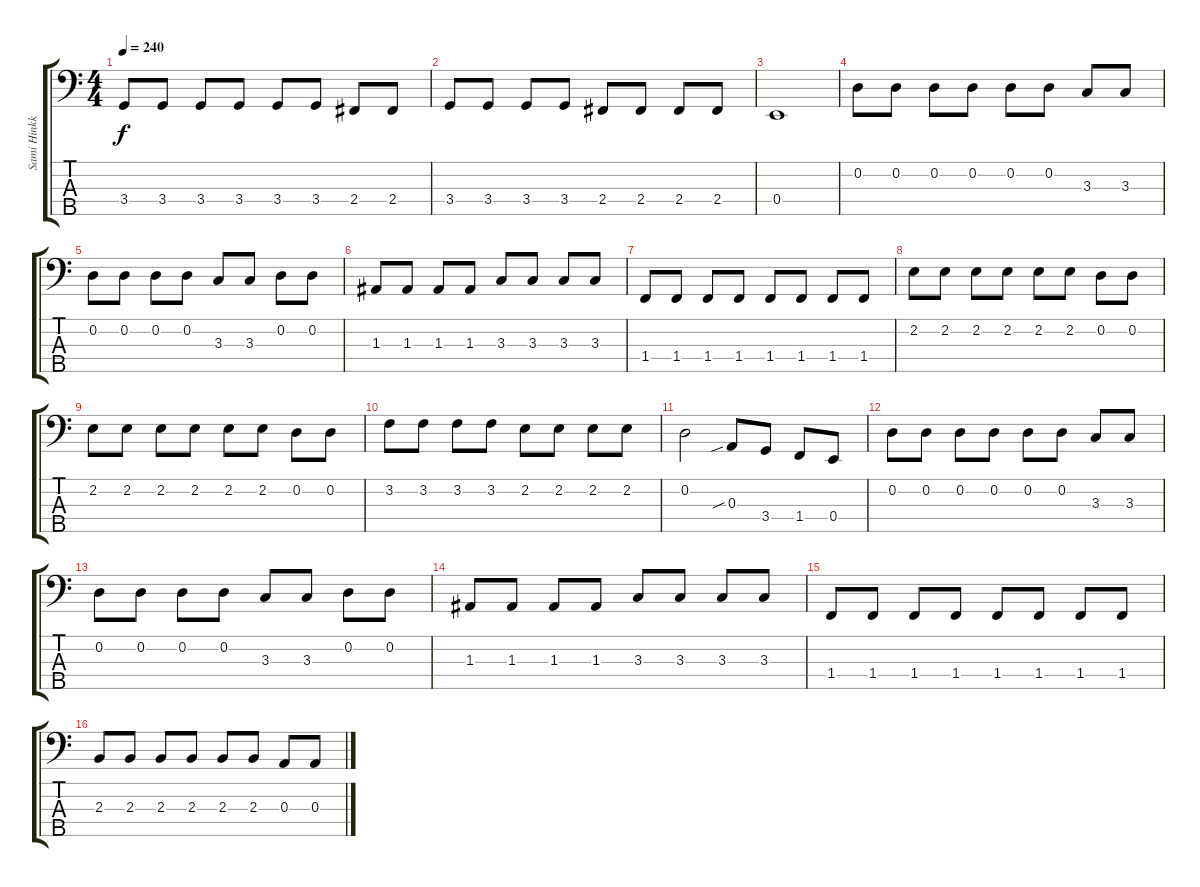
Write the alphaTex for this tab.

\track ("Sami Hinkka" "Sami Hinkk") {instrument electricbassfinger}
\staff {score tabs}
\tuning (G2 D2 A1 E1 B0) {hide}
\ts (4 4)
\tempo 240
\clef f4
\ks c
3.4.8{dy f} 3.4.8 3.4.8 3.4.8 3.4.8 3.4.8 2.4.8 2.4.8 |
3.4.8 3.4.8 3.4.8 3.4.8 2.4.8 2.4.8 2.4.8 2.4.8 |
0.4.1 |
0.2.8 0.2.8 0.2.8 0.2.8 0.2.8 0.2.8 3.3.8 3.3.8 |
0.2.8 0.2.8 0.2.8 0.2.8 3.3.8 3.3.8 0.2.8 0.2.8 |
1.3.8 1.3.8 1.3.8 1.3.8 3.3.8 3.3.8 3.3.8 3.3.8 |
1.4.8 1.4.8 1.4.8 1.4.8 1.4.8 1.4.8 1.4.8 1.4.8 |
2.2.8 2.2.8 2.2.8 2.2.8 2.2.8 2.2.8 0.2.8 0.2.8 |
2.2.8 2.2.8 2.2.8 2.2.8 2.2.8 2.2.8 0.2.8 0.2.8 |
3.2.8 3.2.8 3.2.8 3.2.8 2.2.8 2.2.8 2.2.8 2.2.8 |
0.2.2 0.3{sib}.8 3.4.8 1.4.8 0.4.8 |
0.2.8 0.2.8 0.2.8 0.2.8 0.2.8 0.2.8 3.3.8 3.3.8 |
0.2.8 0.2.8 0.2.8 0.2.8 3.3.8 3.3.8 0.2.8 0.2.8 |
1.3.8 1.3.8 1.3.8 1.3.8 3.3.8 3.3.8 3.3.8 3.3.8 |
1.4.8 1.4.8 1.4.8 1.4.8 1.4.8 1.4.8 1.4.8 1.4.8 |
2.3.8 2.3.8 2.3.8 2.3.8 2.3.8 2.3.8 0.3.8 0.3.8
